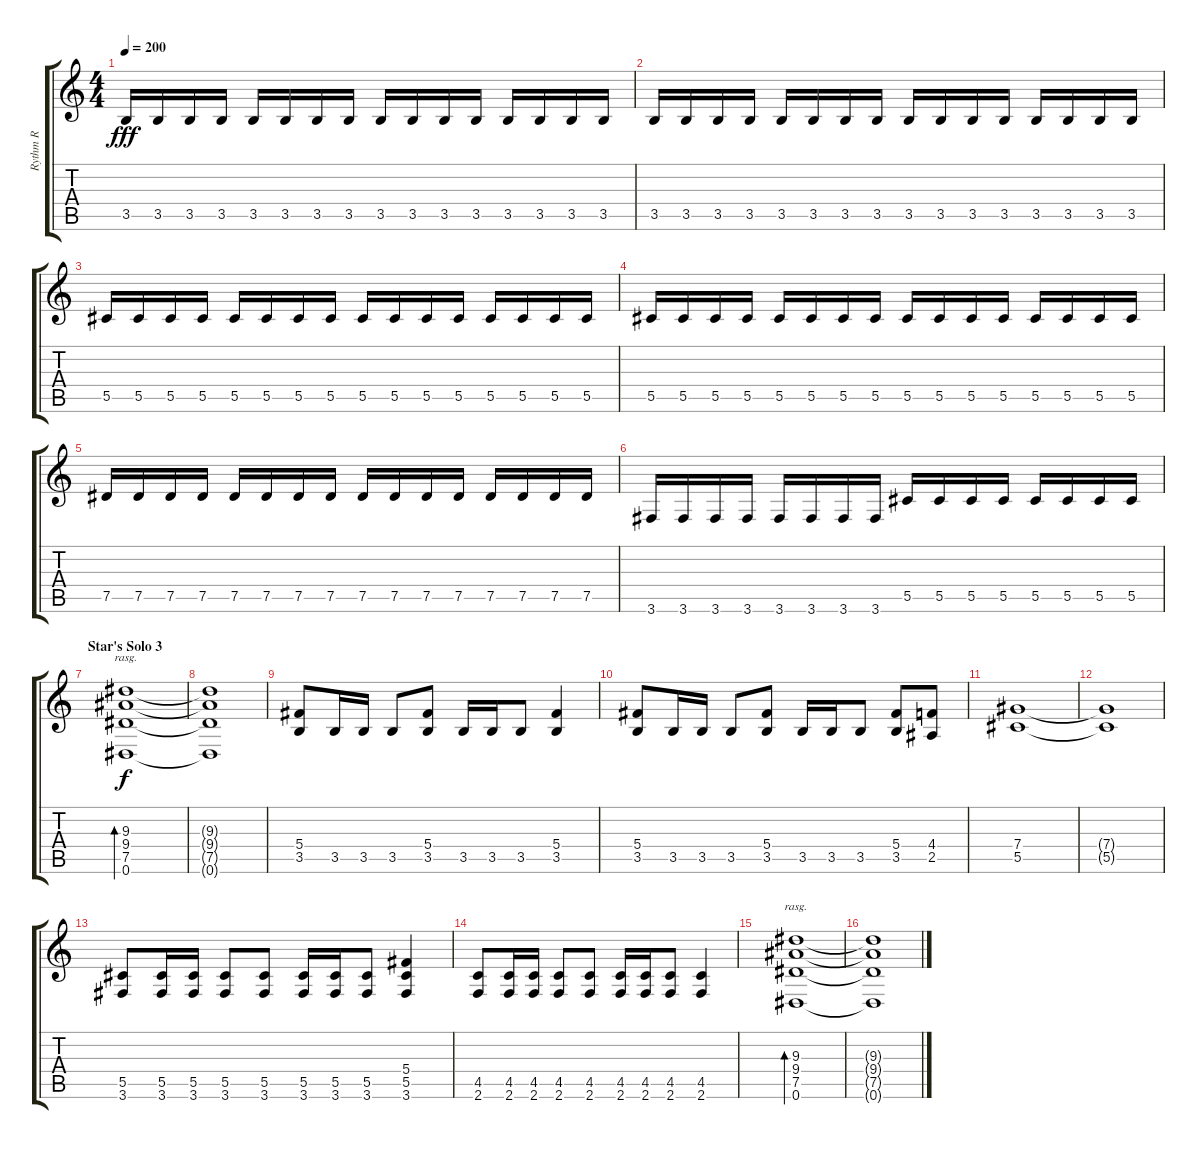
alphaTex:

\track ("Rythm R" "Rythm R") {instrument distortionguitar}
\staff {score tabs}
\tuning (Eb4 Bb3 Gb3 Db3 Ab2 Eb2) {hide}
\ts (4 4)
\tempo 200
\clef g2
\ks c
3.5.16{dy fff} 3.5.16 3.5.16 3.5.16 3.5.16 3.5.16 3.5.16 3.5.16 3.5.16 3.5.16 3.5.16 3.5.16 3.5.16 3.5.16 3.5.16 3.5.16 |
3.5.16 3.5.16 3.5.16 3.5.16 3.5.16 3.5.16 3.5.16 3.5.16 3.5.16 3.5.16 3.5.16 3.5.16 3.5.16 3.5.16 3.5.16 3.5.16 |
5.5.16 5.5.16 5.5.16 5.5.16 5.5.16 5.5.16 5.5.16 5.5.16 5.5.16 5.5.16 5.5.16 5.5.16 5.5.16 5.5.16 5.5.16 5.5.16 |
5.5.16 5.5.16 5.5.16 5.5.16 5.5.16 5.5.16 5.5.16 5.5.16 5.5.16 5.5.16 5.5.16 5.5.16 5.5.16 5.5.16 5.5.16 5.5.16 |
7.5.16 7.5.16 7.5.16 7.5.16 7.5.16 7.5.16 7.5.16 7.5.16 7.5.16 7.5.16 7.5.16 7.5.16 7.5.16 7.5.16 7.5.16 7.5.16 |
3.6.16 3.6.16 3.6.16 3.6.16 3.6.16 3.6.16 3.6.16 3.6.16 5.5.16 5.5.16 5.5.16 5.5.16 5.5.16 5.5.16 5.5.16 5.5.16 |
\section ("" "Star's Solo 3")
(9.3 9.4 7.5 0.6).1{bd 60 rasg ii dy f} |
(9.3{t} 9.4{t} 7.5{t} 0.6{t}).1 |
(5.4 3.5).8 3.5.16 3.5.16 3.5.8 (5.4 3.5).8 3.5.16 3.5.16 3.5.8 (5.4 3.5).4 |
(5.4 3.5).8 3.5.16 3.5.16 3.5.8 (5.4 3.5).8 3.5.16 3.5.16 3.5.8 (5.4 3.5).8 (4.4 2.5).8 |
(7.4 5.5).1 |
(7.4{t} 5.5{t}).1 |
(5.5 3.6).8 (5.5 3.6).16 (5.5 3.6).16 (5.5 3.6).8 (5.5 3.6).8 (5.5 3.6).16 (5.5 3.6).16 (5.5 3.6).8 (5.4 5.5 3.6).4 |
(4.5 2.6).8 (4.5 2.6).16 (4.5 2.6).16 (4.5 2.6).8 (4.5 2.6).8 (4.5 2.6).16 (4.5 2.6).16 (4.5 2.6).8 (4.5 2.6).4 |
(9.3 9.4 7.5 0.6).1{bd 60 rasg ii} |
(9.3{t} 9.4{t} 7.5{t} 0.6{t}).1
